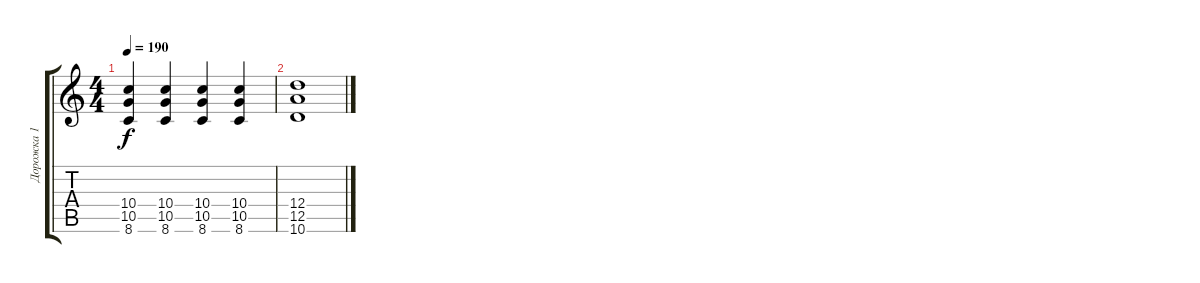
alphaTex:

\track ("Дорожка 1" "Дорожка 1") {instrument distortionguitar}
\staff {score tabs}
\tuning (E4 B3 G3 D3 A2 E2) {hide}
\ts (4 4)
\tempo 190
\clef g2
\ks c
(10.4 10.5 8.6).4{dy f} (10.4 10.5 8.6).4 (10.4 10.5 8.6).4 (10.4 10.5 8.6).4 |
(12.4 12.5 10.6).1
